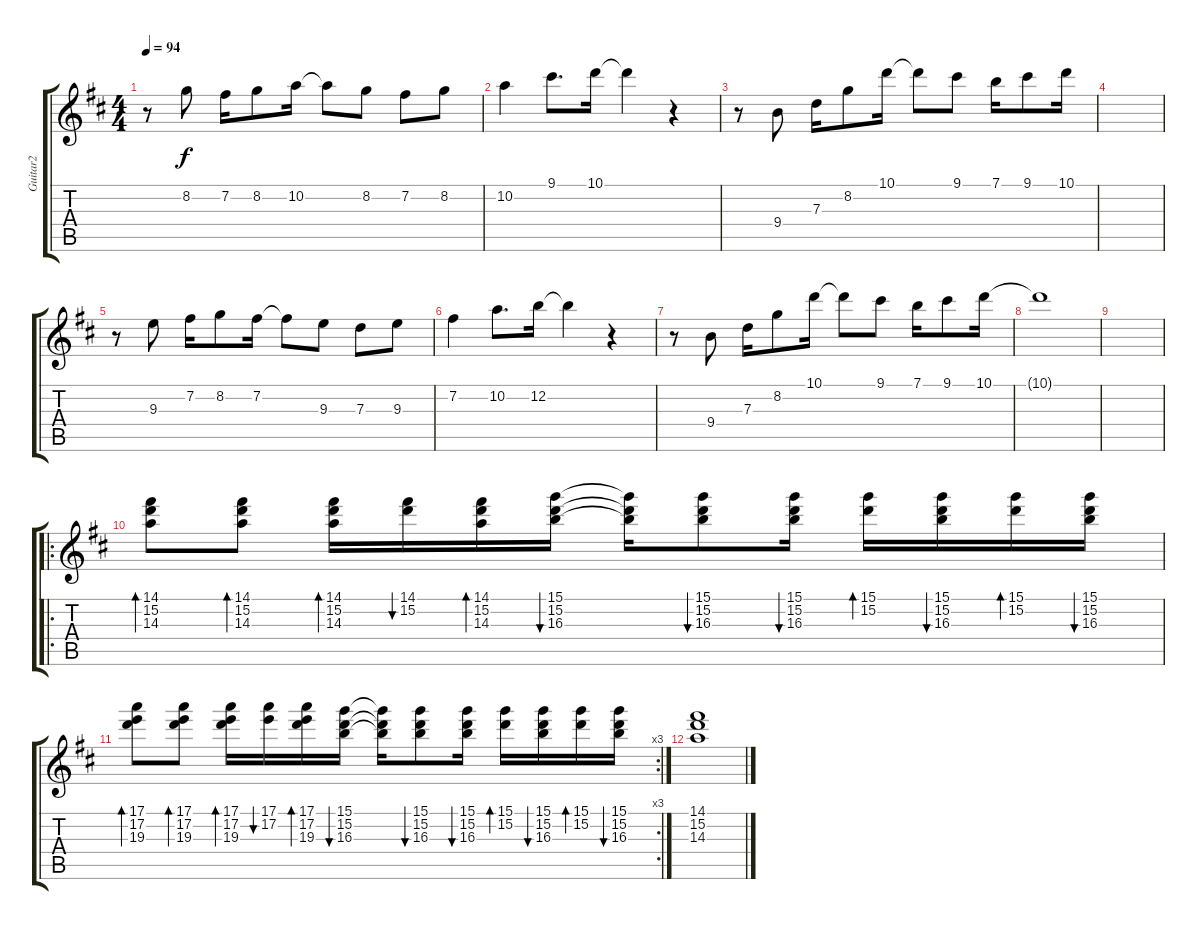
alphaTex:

\track ("Guitar2" "Guitar2") {instrument acousticguitarsteel}
\staff {score tabs}
\tuning (E4 B3 G3 D3 A2 E2) {hide}
\ts (4 4)
\tempo 94
\clef g2
\ks d
r.8{dy f} 8.2.8 7.2.16 8.2.8 10.2.16 10.2{t}.8 8.2.8 7.2.8 8.2.8 |
10.2.4 9.1.8{d} 10.1.16 10.1{t}.4 r.4 |
r.8 9.4.8 7.3.16 8.2.8 10.1.16 10.1{t}.8 9.1.8 7.1.16 9.1.8 10.1.16 |
|
r.8 9.3.8 7.2.16 8.2.8 7.2.16 7.2{t}.8 9.3.8 7.3.8 9.3.8 |
7.2.4 10.2.8{d} 12.2.16 12.2{t}.4 r.4 |
r.8 9.4.8 7.3.16 8.2.8 10.1.16 10.1{t}.8 9.1.8 7.1.16 9.1.8 10.1.16 |
10.1{t}.1 |
|
\ro
(14.1 15.2 14.3).8{bd 60} (14.1 15.2 14.3).8{bd 60} (14.1 15.2 14.3).16{bd 60} (14.1 15.2).16{bu 60} (14.1 15.2 14.3).16{bd 60} (15.1 15.2 16.3).16{bu 60} (15.1{t} 15.2{t} 16.3{t}).16 (15.1 15.2 16.3).8{bu 60} (15.1 15.2 16.3).16{bu 60} (15.1 15.2).16{bd 60} (15.1 15.2 16.3).16{bu 60} (15.1 15.2).16{bd 60} (15.1 15.2 16.3).16{bu 60} |
\rc 3
(17.1 17.2 19.3).8{bd 60} (17.1 17.2 19.3).8{bd 60} (17.1 17.2 19.3).16{bd 60} (17.1 17.2).16{bu 60} (17.1 17.2 19.3).16{bd 60} (15.1 15.2 16.3).16{bu 60} (15.1{t} 15.2{t} 16.3{t}).16 (15.1 15.2 16.3).8{bu 60} (15.1 15.2 16.3).16{bu 60} (15.1 15.2).16{bd 60} (15.1 15.2 16.3).16{bu 60} (15.1 15.2).16{bd 60} (15.1 15.2 16.3).16{bu 60} |
(14.1 15.2 14.3).1
